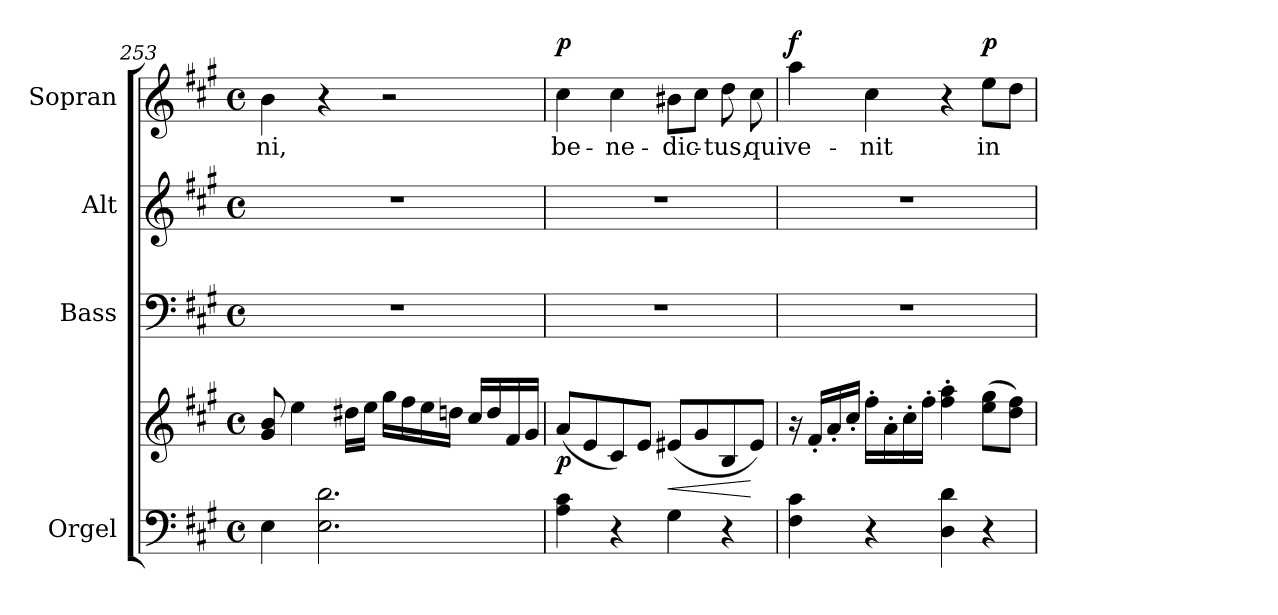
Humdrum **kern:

**kern	**kern	**dynam	**kern	**kern	**kern	**text	**dynam
*part4	*part4	*part4	*part3	*part2	*part1	*part1	*part1
*staff5	*staff4	*staff4/5	*staff3	*staff2	*staff1	*staff1	*staff1
*I"Orgel	*	*	*I"Bass	*I"Alt	*I"Sopran	*	*
*	*	*	*I'B.	*I'A.	*I'S.	*	*
*clefF4	*clefG2	*	*clefF4	*clefG2	*clefG2	*	*
*k[f#c#g#]	*k[f#c#g#]	*	*k[f#c#g#]	*k[f#c#g#]	*k[f#c#g#]	*	*
*A:	*A:	*	*A:	*A:	*A:	*	*
*M4/4	*M4/4	*	*M4/4	*M4/4	*M4/4	*	*
*met(c)	*met(c)	*	*met(c)	*met(c)	*met(c)	*	*
=253	=253	=253	=253	=253	=253	=253	=253
!	!	!	!	!	!	!LO:LY:b	!
4E\	8g#/ 8b/	.	1r	1r	4b\	-ni,	.
.	4ee\	.	.	.	.	.	.
2.E\ 2.d\	.	.	.	.	4r	.	.
.	16dd#X\LL	.	.	.	.	.	.
.	16ee\JJ	.	.	.	.	.	.
.	16gg#\LL	.	.	.	2r	.	.
.	16ff#\	.	.	.	.	.	.
.	16ee\	.	.	.	.	.	.
.	16ddn\JJ	.	.	.	.	.	.
.	16cc#/LL	.	.	.	.	.	.
.	16dd/	.	.	.	.	.	.
.	16f#/	.	.	.	.	.	.
.	16g#/JJ	.	.	.	.	.	.
!!LO:PB:g=z
=254	=254	=254	=254	=254	=254	=254	=254
!	!	!LO:DY:b	!	!	!	!LO:LY:b	!LO:DY:a
4A\ 4c#\	(<8a/L	p	1r	1r	4cc#\	be-	p
.	8e/	.	.	.	.	.	.
!	!	!	!	!	!	!LO:LY:b	!
4r	8c#/)	.	.	.	4cc#\	-ne-	.
.	8e/J	.	.	.	.	.	.
!	!	!LO:HP:b	!	!	!	!LO:LY:b	!
4G#\	(<8e#X/L	<	.	.	8b#X\L	-dic-	.
.	8g#/	.	.	.	8cc#\J	.	.
!	!	!	!	!	!	!LO:LY:b	!
4r	8B/	.	.	.	8dd\	-tus,	.
!	!	!	!	!	!	!LO:LY:b	!
.	8e#/J)	[	.	.	8cc#\	qui	.
=255	=255	=255	=255	=255	=255	=255	=255
!	!	!	!	!	!	!LO:LY:b	!LO:DY:a
4F#\ 4c#\	16r	.	1r	1r	4aa\	ve-	f
.	16f#'</LL	.	.	.	.	.	.
.	16a'</	.	.	.	.	.	.
.	16cc#'</JJ	.	.	.	.	.	.
!	!	!	!	!	!	!LO:LY:b	!
4r	16ff#'>\LL	.	.	.	4cc#\	-nit	.
.	16a'>\	.	.	.	.	.	.
.	16cc#'>\	.	.	.	.	.	.
.	16ff#'>\JJ	.	.	.	.	.	.
4D\ 4d\	4ff#\'> 4aa\'>	.	.	.	4r	.	.
!	!	!	!	!	!	!LO:LY:b	!LO:DY:a
4r	(>8ee\ 8gg#\L	.	.	.	8ee\L	in	p
.	8dd\ 8ff#\J)	.	.	.	8dd\J	.	.
=	=	=	=	=	=	=	=
*-	*-	*-	*-	*-	*-	*-	*-
